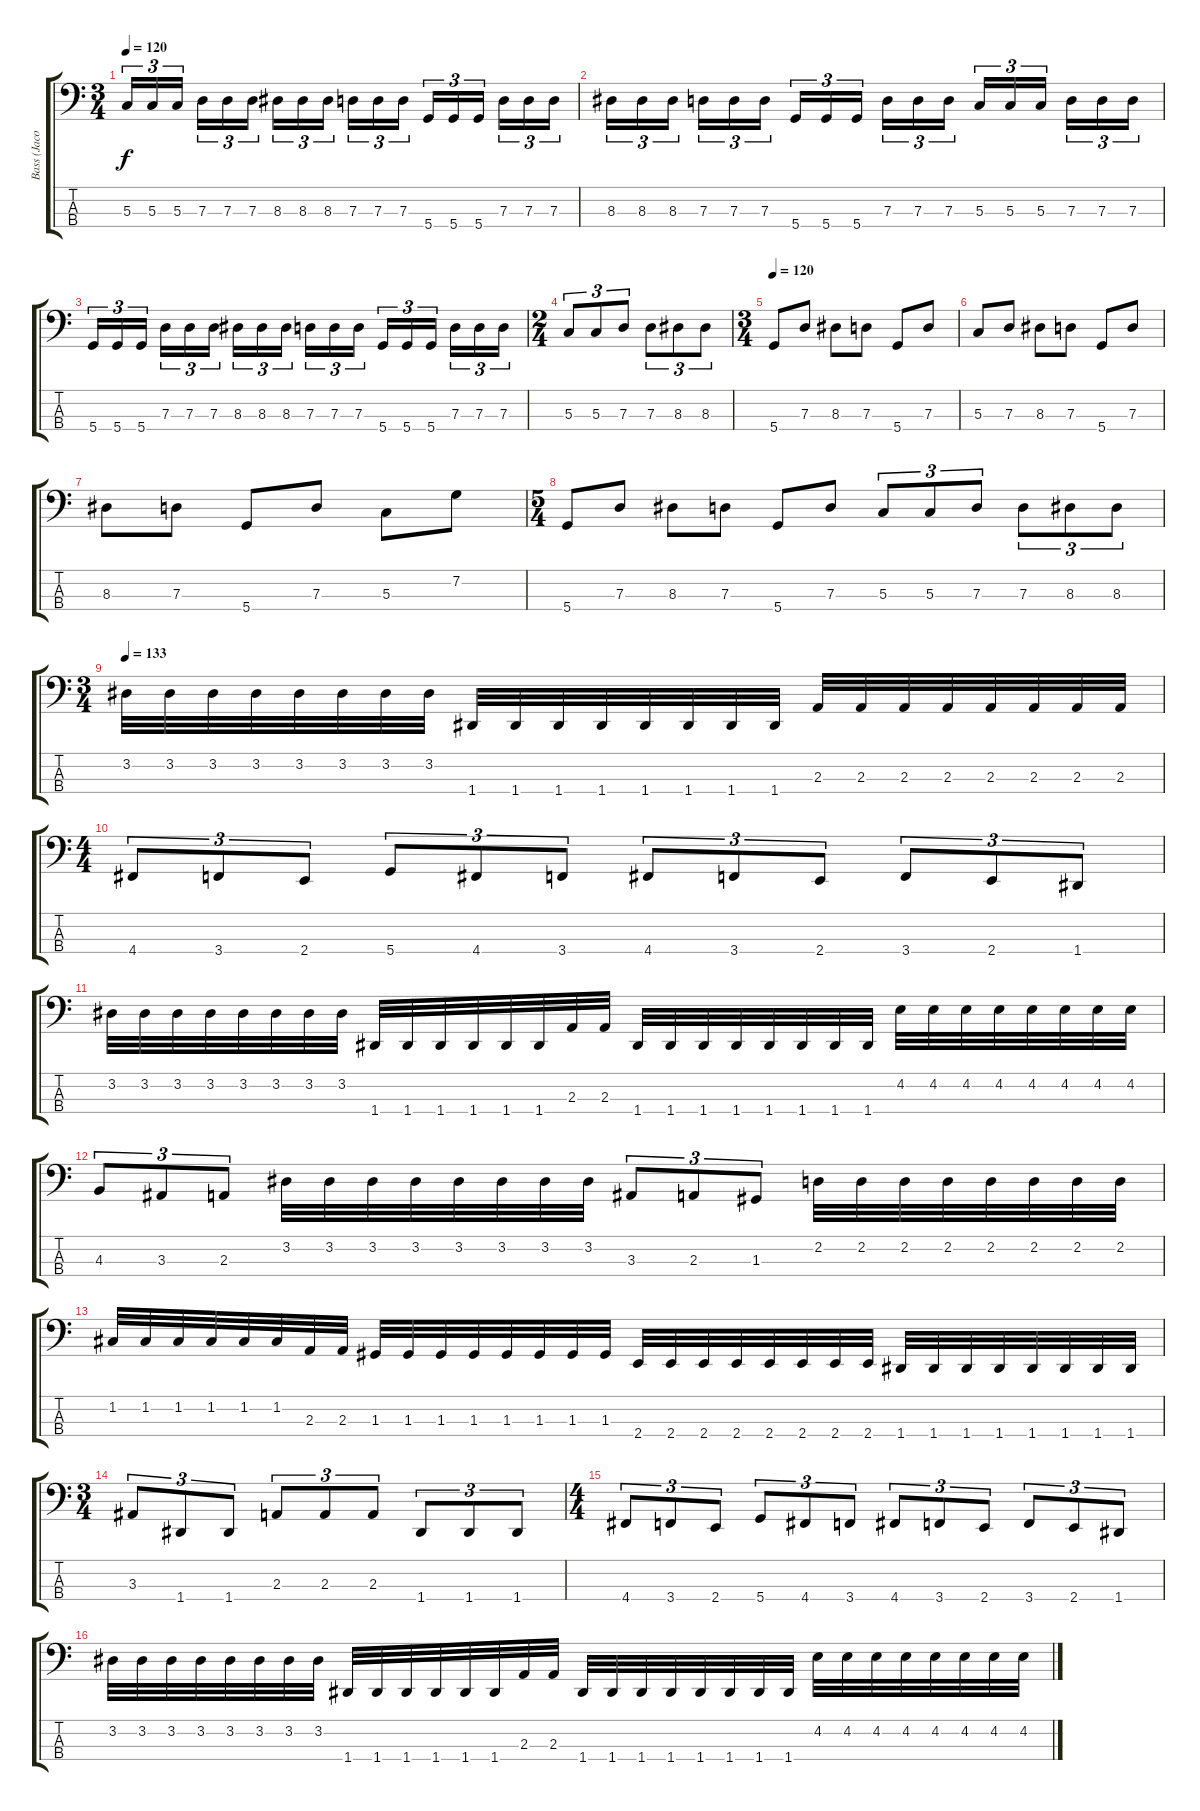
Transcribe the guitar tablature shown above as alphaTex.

\track ("Bass (Jacoby)" "Bass (Jaco") {instrument electricbasspick}
\staff {score tabs}
\tuning (F2 C2 G1 D1) {hide}
\ts (3 4)
\tempo 120
\clef f4
\ks c
5.3.16{tu (3 2) dy f} 5.3.16{tu (3 2)} 5.3.16{tu (3 2)} 7.3.16{tu (3 2)} 7.3.16{tu (3 2)} 7.3.16{tu (3 2)} 8.3.16{tu (3 2)} 8.3.16{tu (3 2)} 8.3.16{tu (3 2)} 7.3.16{tu (3 2)} 7.3.16{tu (3 2)} 7.3.16{tu (3 2)} 5.4.16{tu (3 2)} 5.4.16{tu (3 2)} 5.4.16{tu (3 2)} 7.3.16{tu (3 2)} 7.3.16{tu (3 2)} 7.3.16{tu (3 2)} |
8.3.16{tu (3 2)} 8.3.16{tu (3 2)} 8.3.16{tu (3 2)} 7.3.16{tu (3 2)} 7.3.16{tu (3 2)} 7.3.16{tu (3 2)} 5.4.16{tu (3 2)} 5.4.16{tu (3 2)} 5.4.16{tu (3 2)} 7.3.16{tu (3 2)} 7.3.16{tu (3 2)} 7.3.16{tu (3 2)} 5.3.16{tu (3 2)} 5.3.16{tu (3 2)} 5.3.16{tu (3 2)} 7.3.16{tu (3 2)} 7.3.16{tu (3 2)} 7.3.16{tu (3 2)} |
5.4.16{tu (3 2)} 5.4.16{tu (3 2)} 5.4.16{tu (3 2)} 7.3.16{tu (3 2)} 7.3.16{tu (3 2)} 7.3.16{tu (3 2)} 8.3.16{tu (3 2)} 8.3.16{tu (3 2)} 8.3.16{tu (3 2)} 7.3.16{tu (3 2)} 7.3.16{tu (3 2)} 7.3.16{tu (3 2)} 5.4.16{tu (3 2)} 5.4.16{tu (3 2)} 5.4.16{tu (3 2)} 7.3.16{tu (3 2)} 7.3.16{tu (3 2)} 7.3.16{tu (3 2)} |
\ts (2 4)
5.3.8{tu (3 2)} 5.3.8{tu (3 2)} 7.3.8{tu (3 2)} 7.3.8{tu (3 2)} 8.3.8{tu (3 2)} 8.3.8{tu (3 2)} |
\ts (3 4)
\tempo 120
5.4.8 7.3.8 8.3.8 7.3.8 5.4.8 7.3.8 |
5.3.8 7.3.8 8.3.8 7.3.8 5.4.8 7.3.8 |
8.3.8 7.3.8 5.4.8 7.3.8 5.3.8 7.2.8 |
\ts (5 4)
5.4.8 7.3.8 8.3.8 7.3.8 5.4.8 7.3.8 5.3.8{tu (3 2)} 5.3.8{tu (3 2)} 7.3.8{tu (3 2)} 7.3.8{tu (3 2)} 8.3.8{tu (3 2)} 8.3.8{tu (3 2)} |
\ts (3 4)
\tempo 133
3.2.32 3.2.32 3.2.32 3.2.32 3.2.32 3.2.32 3.2.32 3.2.32 1.4.32 1.4.32 1.4.32 1.4.32 1.4.32 1.4.32 1.4.32 1.4.32 2.3.32 2.3.32 2.3.32 2.3.32 2.3.32 2.3.32 2.3.32 2.3.32 |
\ts (4 4)
4.4.8{tu (3 2)} 3.4.8{tu (3 2)} 2.4.8{tu (3 2)} 5.4.8{tu (3 2)} 4.4.8{tu (3 2)} 3.4.8{tu (3 2)} 4.4.8{tu (3 2)} 3.4.8{tu (3 2)} 2.4.8{tu (3 2)} 3.4.8{tu (3 2)} 2.4.8{tu (3 2)} 1.4.8{tu (3 2)} |
3.2.32 3.2.32 3.2.32 3.2.32 3.2.32 3.2.32 3.2.32 3.2.32 1.4.32 1.4.32 1.4.32 1.4.32 1.4.32 1.4.32 2.3.32 2.3.32 1.4.32 1.4.32 1.4.32 1.4.32 1.4.32 1.4.32 1.4.32 1.4.32 4.2.32 4.2.32 4.2.32 4.2.32 4.2.32 4.2.32 4.2.32 4.2.32 |
4.3.8{tu (3 2)} 3.3.8{tu (3 2)} 2.3.8{tu (3 2)} 3.2.32 3.2.32 3.2.32 3.2.32 3.2.32 3.2.32 3.2.32 3.2.32 3.3.8{tu (3 2)} 2.3.8{tu (3 2)} 1.3.8{tu (3 2)} 2.2.32 2.2.32 2.2.32 2.2.32 2.2.32 2.2.32 2.2.32 2.2.32 |
1.2.32 1.2.32 1.2.32 1.2.32 1.2.32 1.2.32 2.3.32 2.3.32 1.3.32 1.3.32 1.3.32 1.3.32 1.3.32 1.3.32 1.3.32 1.3.32 2.4.32 2.4.32 2.4.32 2.4.32 2.4.32 2.4.32 2.4.32 2.4.32 1.4.32 1.4.32 1.4.32 1.4.32 1.4.32 1.4.32 1.4.32 1.4.32 |
\ts (3 4)
3.3.8{tu (3 2)} 1.4.8{tu (3 2)} 1.4.8{tu (3 2)} 2.3.8{tu (3 2)} 2.3.8{tu (3 2)} 2.3.8{tu (3 2)} 1.4.8{tu (3 2)} 1.4.8{tu (3 2)} 1.4.8{tu (3 2)} |
\ts (4 4)
4.4.8{tu (3 2)} 3.4.8{tu (3 2)} 2.4.8{tu (3 2)} 5.4.8{tu (3 2)} 4.4.8{tu (3 2)} 3.4.8{tu (3 2)} 4.4.8{tu (3 2)} 3.4.8{tu (3 2)} 2.4.8{tu (3 2)} 3.4.8{tu (3 2)} 2.4.8{tu (3 2)} 1.4.8{tu (3 2)} |
3.2.32 3.2.32 3.2.32 3.2.32 3.2.32 3.2.32 3.2.32 3.2.32 1.4.32 1.4.32 1.4.32 1.4.32 1.4.32 1.4.32 2.3.32 2.3.32 1.4.32 1.4.32 1.4.32 1.4.32 1.4.32 1.4.32 1.4.32 1.4.32 4.2.32 4.2.32 4.2.32 4.2.32 4.2.32 4.2.32 4.2.32 4.2.32
